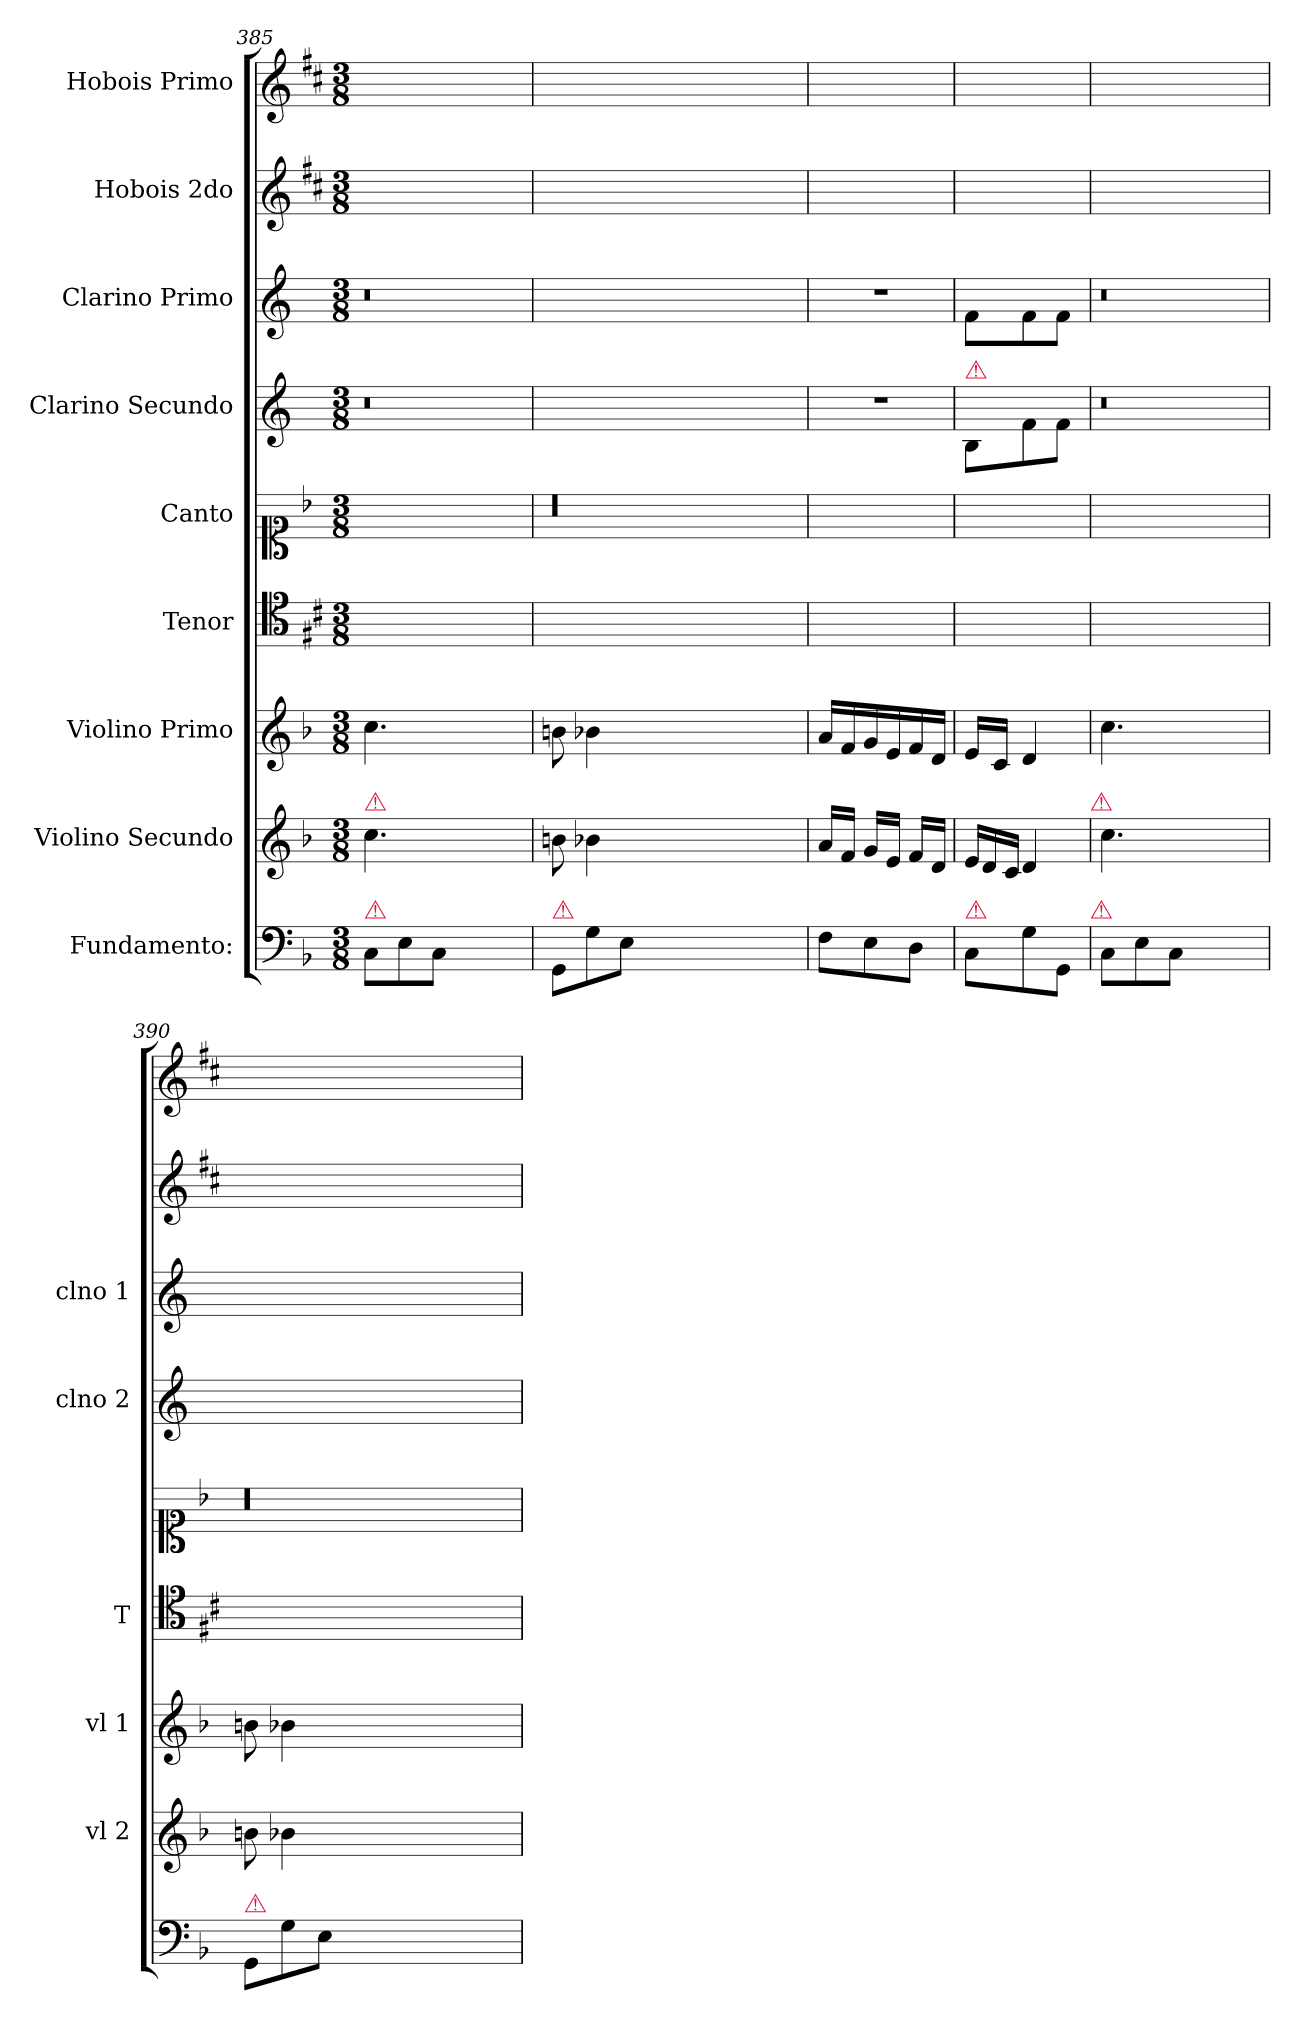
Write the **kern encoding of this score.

**kern	**kern	**kern	**kern	**kern	**kern	**kern	**kern	**kern
*part9	*part8	*part7	*part6	*part5	*part4	*part3	*part2	*part1
*staff9	*staff8	*staff7	*staff6	*staff5	*staff4	*staff3	*staff2	*staff1
*I"Fundamento:	*I"Violino Secundo	*I"Violino Primo	*I"Tenor	*I"Canto	*I"Clarino Secundo	*I"Clarino Primo	*I"Hobois 2do	*I"Hobois Primo
*	*I'vl 2	*I'vl 1	*I'T	*	*I'clno 2	*I'clno 1	*	*
*clefF4	*clefG2	*clefG2	*clefC4	*clefC1	*clefG2	*clefG2	*clefG2	*clefG2
*	*	*	*	*	*ITrd-1c-2	*ITrd-1c-2	*	*
*k[b-]	*k[b-]	*k[b-]	*k[f#c#]	*k[b-]	*k[f#c#]	*k[f#c#]	*k[f#c#]	*k[f#c#]
*M3/8	*M3/8	*M3/8	*M3/8	*M3/8	*M3/8	*M3/8	*M3/8	*M3/8
=385	=385	=385	=385	=385	=385	=385	=385	=385
!	!LO:TX:a:color=crimson:t=⚠	!	!	!	!	!	!	!
!LO:TX:a:color=crimson:t=⚠	!	!	!	!	!	!	!	!
!	!	!	!	!	!LO:N:vis=0	!LO:N:vis=0	!	!
8C\L	4.cc\	4.cc\	4.ryy	2.ryy	2.r	2.r	4.ryy	4.ryy
8E\	.	.	.	.	.	.	.	.
8C\J	.	.	.	.	.	.	.	.
4.ryy	4.ryy	4.ryy	4.ryy	.	.	.	4.ryy	4.ryy
=386	=386	=386	=386	=386	=386	=386	=386	=386
!LO:TX:a:color=crimson:t=⚠	!	!	!	!	!	!	!	!
!	!	!	!	!LO:N:vis=00	!	!	!	!
8GG/L	8bn\	8bn\	4.ryy	1.rb	1.ryy	1.ryy	4.ryy	4.ryy
8G\	4b-X\	4b-X\	.	.	.	.	.	.
8E\J	.	.	.	.	.	.	.	.
1ryy	1ryy	1ryy	1ryy	.	.	.	1ryy	1ryy
8ryy	8ryy	8ryy	8ryy	.	.	.	8ryy	8ryy
=387	=387	=387	=387	=387	=387	=387	=387	=387
8F\L	16a/LL	16a/LL	4.ryy	4.ryy	4.r	4.r	4.ryy	4.ryy
.	16f/JJ	16f/	.	.	.	.	.	.
8E\	16g/LL	16g/	.	.	.	.	.	.
.	16e/JJ	16e/	.	.	.	.	.	.
8D\J	16f/LL	16f/	.	.	.	.	.	.
.	16d/JJ	16d/JJ	.	.	.	.	.	.
=388	=388	=388	=388	=388	=388	=388	=388	=388
*	*Xtuplet	*	*	*	*	*	*	*
!	!	!	!	!	!LO:TX:a:color=crimson:t=⚠	!	!	!
!LO:TX:a:color=crimson:t=⚠	!	!	!	!	!	!	!	!
8C\L	24e/LL	16e/LL	4.ryy	4.ryy	8c#/L	8g\L	4.ryy	4.ryy
.	24d/	.	.	.	.	.	.	.
.	.	16c/JJ	.	.	.	.	.	.
.	24c/JJ	.	.	.	.	.	.	.
8G\	4d/	4d/	.	.	8g\	8g\	.	.
8GG/J	.	.	.	.	8g\J	8g\J	.	.
!	!LO:TX:a:color=crimson:t=⚠	!	!	!	!	!	!	!
!LO:TX:a:color=crimson:t=⚠	!	!	!	!	!	!	!	!
=389	=389	=389	=389	=389	=389	=389	=389	=389
!	!	!	!	!	!LO:N:vis=0	!LO:N:vis=0	!	!
8C\L	4.cc\	4.cc\	4.ryy	2.ryy	2.r	2.r	4.ryy	4.ryy
8E\	.	.	.	.	.	.	.	.
8C\J	.	.	.	.	.	.	.	.
4.ryy	4.ryy	4.ryy	4.ryy	.	.	.	4.ryy	4.ryy
=390	=390	=390	=390	=390	=390	=390	=390	=390
!LO:TX:a:color=crimson:t=⚠	!	!	!	!	!	!	!	!
!	!	!	!	!LO:N:vis=00	!	!	!	!
8GG/L	8bn\	8bn\	4.ryy	1.rb	1.ryy	1.ryy	4.ryy	4.ryy
8G\	4b-X\	4b-X\	.	.	.	.	.	.
8E\J	.	.	.	.	.	.	.	.
1ryy	1ryy	1ryy	1ryy	.	.	.	1ryy	1ryy
8ryy	8ryy	8ryy	8ryy	.	.	.	8ryy	8ryy
=	=	=	=	=	=	=	=	=
*-	*-	*-	*-	*-	*-	*-	*-	*-
